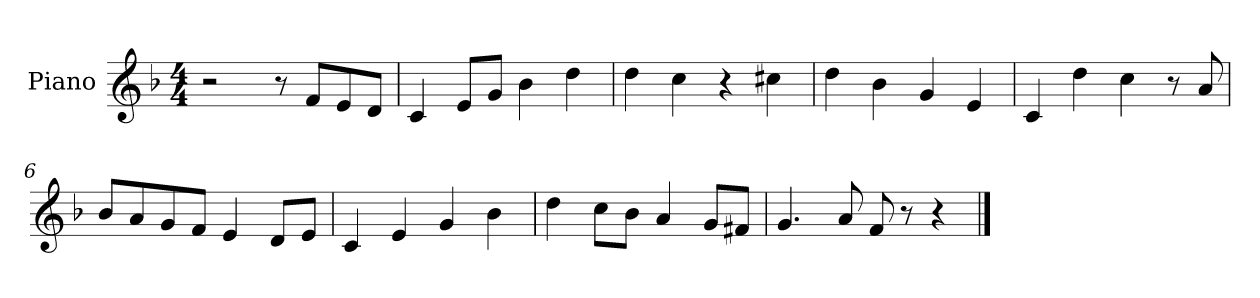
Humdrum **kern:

**kern
*part1
*staff1
*I"Piano
*I'Pno
*clefG2
*k[b-]
*F:
*M4/4
=1
2r
8r
8f/L
8e/
8d/J
=2
4c/
8e/L
8g/J
4b-\
4dd\
=3
4dd\
4cc\
4r
4cc#X\
=4
4dd\
4b-\
4g/
4e/
=5
4c/
4dd\
4cc\
8r
8a/
=6
8b-/L
8a/
8g/
8f/J
4e/
8d/L
8e/J
=7
4c/
4e/
4g/
4b-\
=8
4dd\
8cc\L
8b-\J
4a/
8g/L
8f#X/J
=9
4.g/
8a/
8f/
8r
4r
==
*-
